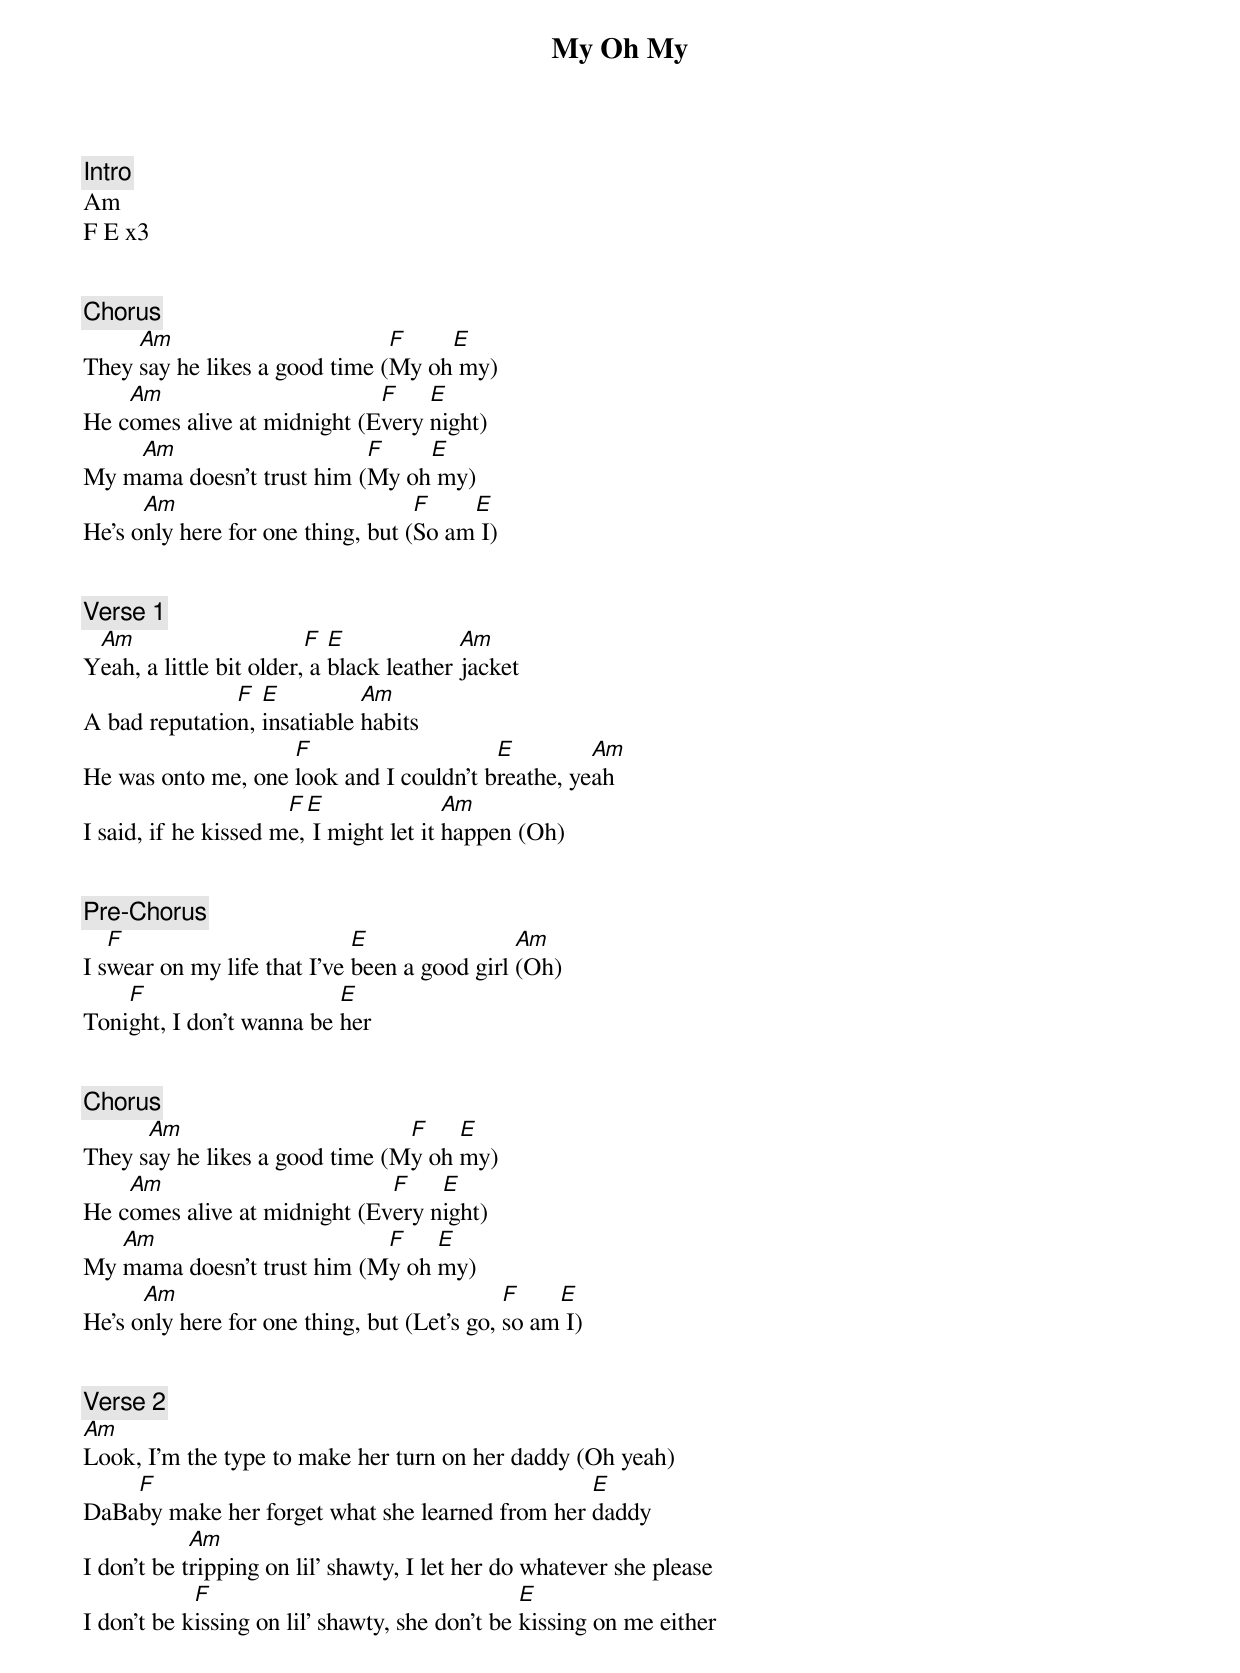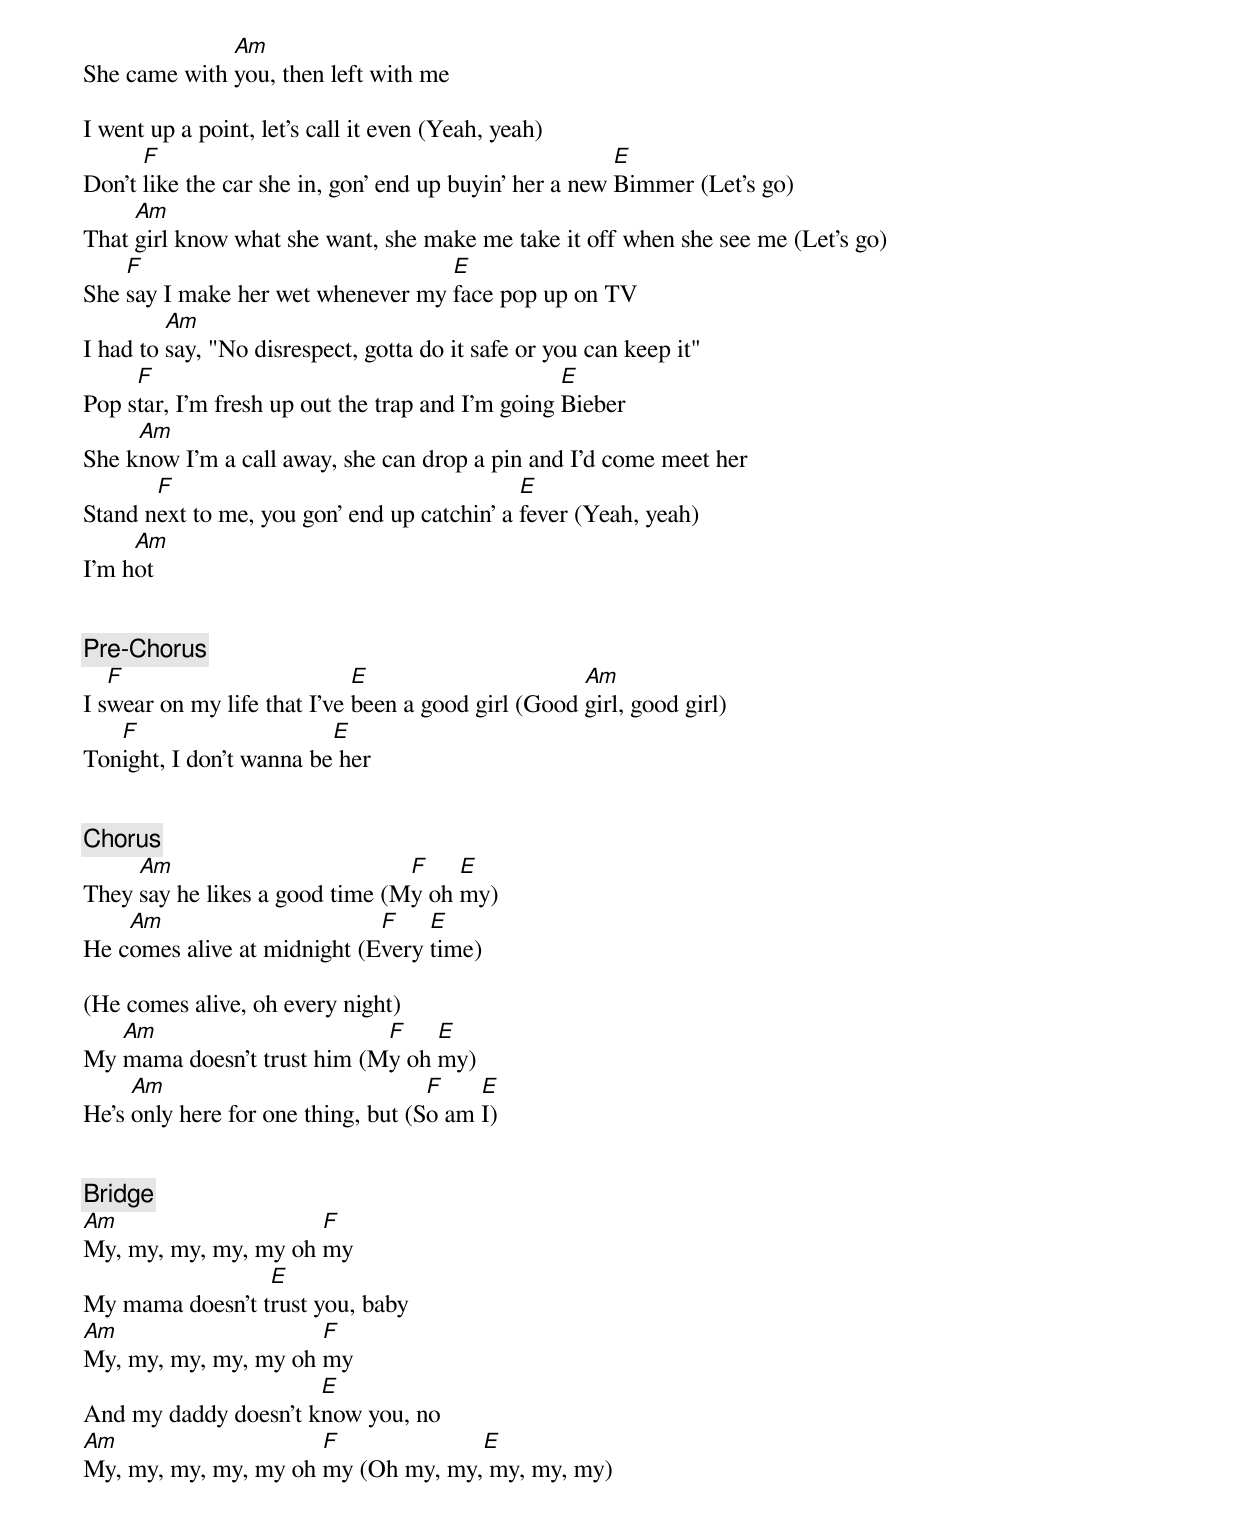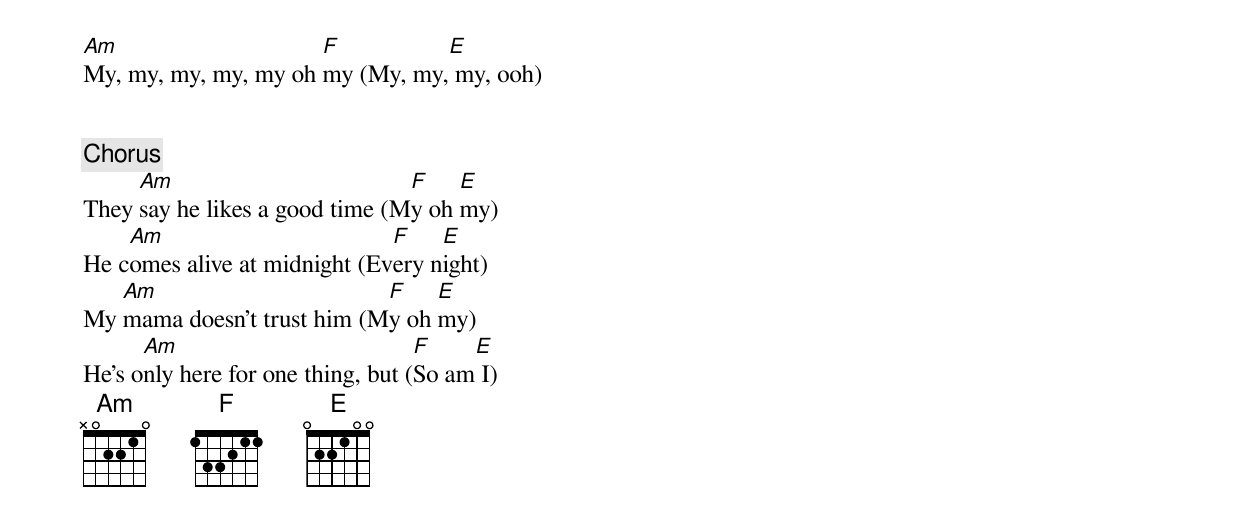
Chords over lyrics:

My Oh My

[Intro]
Am
F E x3


[Chorus]
     Am                        F    E
They say he likes a good time (My oh my)
    Am                       F    E
He comes alive at midnight (Every night)
    Am                     F    E
My mama doesn't trust him (My oh my)
      Am                           F    E
He's only here for one thing, but (So am I)


[Verse 1]
 Am                      F  E             Am
Yeah, a little bit older, a black leather jacket
               F  E          Am
A bad reputation, insatiable habits
                    F                    E         Am
He was onto me, one look and I couldn't breathe, yeah
                      F E               Am
I said, if he kissed me, I might let it happen (Oh)


[Pre-Chorus]
   F                         E                Am
I swear on my life that I've been a good girl (Oh)
    F                     E
Tonight, I don't wanna be her


[Chorus]
      Am                        F    E
They say he likes a good time (My oh my)
    Am                        F    E
He comes alive at midnight (Every night)
   Am                       F    E
My mama doesn't trust him (My oh my)
      Am                                     F    E
He's only here for one thing, but (Let's go, so am I)


[Verse 2]
Am
Look, I'm the type to make her turn on her daddy (Oh yeah)
    F                                            E
DaBaby make her forget what she learned from her daddy
            Am
I don't be tripping on lil' shawty, I let her do whatever she please
            F                                   E
I don't be kissing on lil' shawty, she don't be kissing on me either
              Am
She came with you, then left with me

I went up a point, let's call it even (Yeah, yeah)
      F                                                 E
Don't like the car she in, gon' end up buyin' her a new Bimmer (Let's go)
     Am
That girl know what she want, she make me take it off when she see me (Let's go)
    F                              E
She say I make her wet whenever my face pop up on TV
         Am
I had to say, "No disrespect, gotta do it safe or you can keep it"
     F                                            E
Pop star, I'm fresh up out the trap and I'm going Bieber
     Am
She know I'm a call away, she can drop a pin and I'd come meet her
       F                                     E
Stand next to me, you gon' end up catchin' a fever (Yeah, yeah)
     Am
I'm hot


[Pre-Chorus]
   F                         E                      Am
I swear on my life that I've been a good girl (Good girl, good girl)
   F                     E
Tonight, I don't wanna be her


[Chorus]
     Am                         F    E
They say he likes a good time (My oh my)
    Am                       F    E
He comes alive at midnight (Every time)

(He comes alive, oh every night)
   Am                       F    E
My mama doesn't trust him (My oh my)
     Am                             F    E
He's only here for one thing, but (So am I)


[Bridge]
Am                    F
My, my, my, my, my oh my
                 E
My mama doesn't trust you, baby
Am                    F
My, my, my, my, my oh my
                      E
And my daddy doesn't know you, no
Am                    F             E
My, my, my, my, my oh my (Oh my, my, my, my, my)
Am                    F          E
My, my, my, my, my oh my (My, my, my, ooh)


[Chorus]
     Am                         F    E
They say he likes a good time (My oh my)
    Am                        F    E
He comes alive at midnight (Every night)
   Am                       F    E
My mama doesn't trust him (My oh my)
      Am                           F    E
He's only here for one thing, but (So am I)
